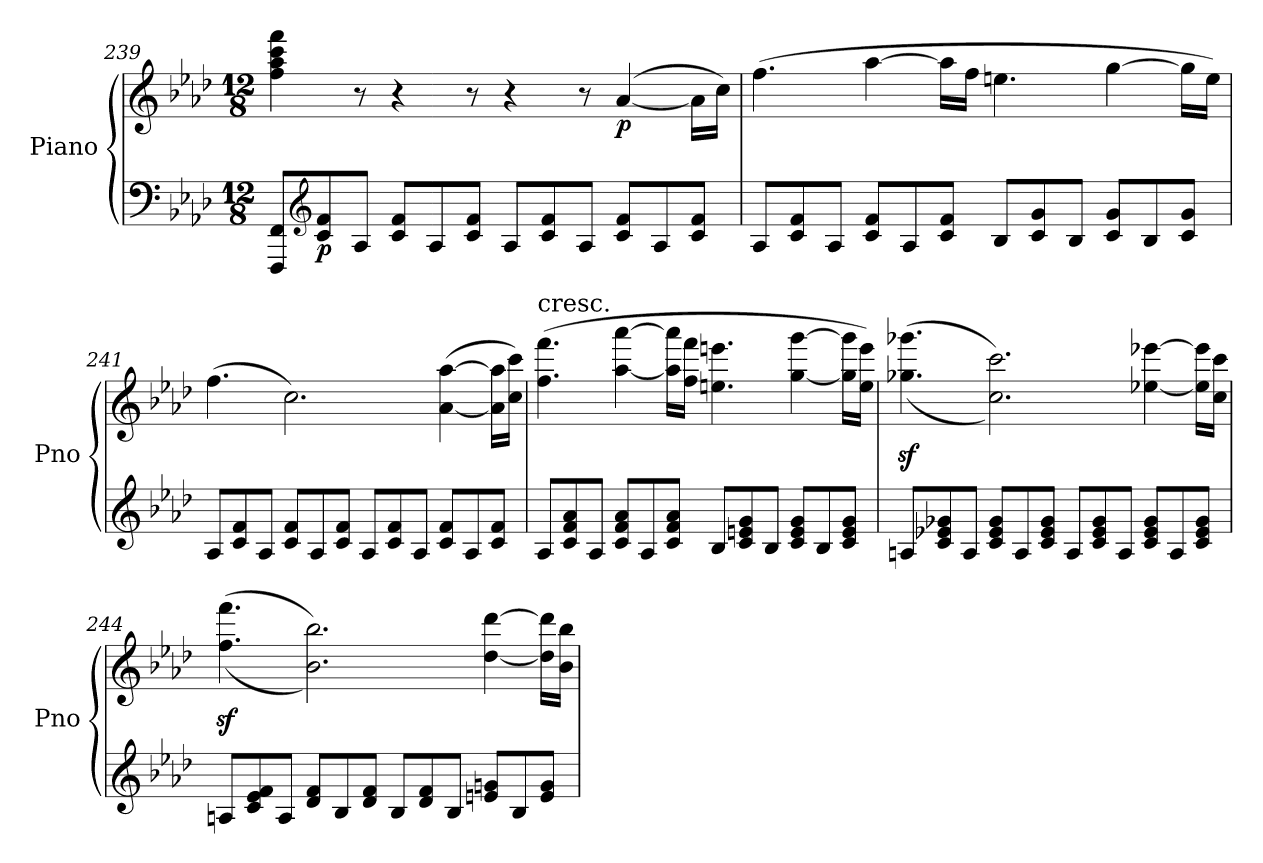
**kern	**kern	**dynam
*part1	*part1	*part1
*staff2	*staff1	*staff1/2
*I"Piano	*	*
*I'Pno	*	*
!!LO:LB:g=z
*clefF4	*clefG2	*
*k[b-e-a-d-]	*k[b-e-a-d-]	*
*A-:	*A-:	*
*M12/8	*M12/8	*
=239	=239	=239
8FFF/ 8FF/L	4ff\ 4aa-\ 4ccc\ 4fff\	.
*clefG2	*	*
!	!	!LO:DY:b=2
8c/ 8f/	.	p
8A-/J	8r	.
8c/ 8f/L	4r	.
8A-/	.	.
8c/ 8f/J	8r	.
8A-/L	4r	.
8c/ 8f/	.	.
8A-/J	8r	.
!	!	!LO:DY:b
8c/ 8f/L	(>[4a-/	p
8A-/	.	.
8c/ 8f/J	16a-\LL]	.
.	16cc\JJ)	.
=240	=240	=240
8A-/L	(>4.ff\	.
8c/ 8f/	.	.
8A-/J	.	.
8c/ 8f/L	[4aa-\	.
8A-/	.	.
8c/ 8f/J	16aa-\LL]	.
.	16ff\JJ	.
8B-/L	4.een\	.
8c/ 8g/	.	.
8B-/J	.	.
8c/ 8g/L	[4gg\	.
8B-/	.	.
8c/ 8g/J	16gg\LL]	.
.	16ee\JJ)	.
!!LO:PB:g=z
=241	=241	=241
8A-/L	(>4.ff\	.
8c/ 8f/	.	.
8A-/J	.	.
8c/ 8f/L	2.cc\)	.
8A-/	.	.
8c/ 8f/J	.	.
8A-/L	.	.
8c/ 8f/	.	.
8A-/J	.	.
8c/ 8f/L	(>[4a-\ [4aa-\	.
8A-/	.	.
8c/ 8f/J	16a-\] 16aa-\]LL	.
.	16cc\ 16ccc\JJ)	.
=242	=242	=242
!	!LO:TX:a:t=cresc.	!
8A-/L	(>4.ff\ 4.fff\	.
8c/ 8f/ 8a-/	.	.
8A-/J	.	.
8c/ 8f/ 8a-/L	[4aa-\ [4aaa-\	.
8A-/	.	.
8c/ 8f/ 8a-/J	16aa-\] 16aaa-\]LL	.
.	16ff\ 16fff\JJ	.
8B-/L	4.een\ 4.eeen\	.
8c/ 8en/ 8g/	.	.
8B-/J	.	.
8c/ 8e/ 8g/L	[4gg\ [4ggg\	.
8B-/	.	.
8c/ 8e/ 8g/J	16gg\] 16ggg\]LL	.
.	16ee\ 16eee\JJ)	.
!!LO:LB:g=z
=243	=243	=243
8An/L	(>(>4.gg-X\z< 4.ggg-X\z<	.
8c/ 8e-X/ 8g-X/	.	.
8A/J	.	.
8c/ 8e-/ 8g-/L	2.cc\ 2.ccc\))	.
8A/	.	.
8c/ 8e-/ 8g-/J	.	.
8A/L	.	.
8c/ 8e-/ 8g-/	.	.
8A/J	.	.
8c/ 8e-/ 8g-/L	[4ee-X\ [4eee-X\	.
8A/	.	.
8c/ 8e-/ 8g-/J	16ee-\] 16eee-\]LL	.
.	16cc\ 16ccc\JJ	.
=244	=244	=244
8An/L	(>(>4.ff\z< 4.fff\z<	.
8c/ 8e-/ 8f/	.	.
8A/J	.	.
8d-/ 8f/L	2.b-\ 2.bb-\))	.
8B-/	.	.
8d-/ 8f/J	.	.
8B-/L	.	.
8d-/ 8f/	.	.
8B-/J	.	.
8en/ 8gn/L	[4dd-\ [4ddd-\	.
8B-/	.	.
8e/ 8g/J	16dd-\] 16ddd-\]LL	.
.	16b-\ 16bb-\JJ	.
=	=	=
*-	*-	*-
